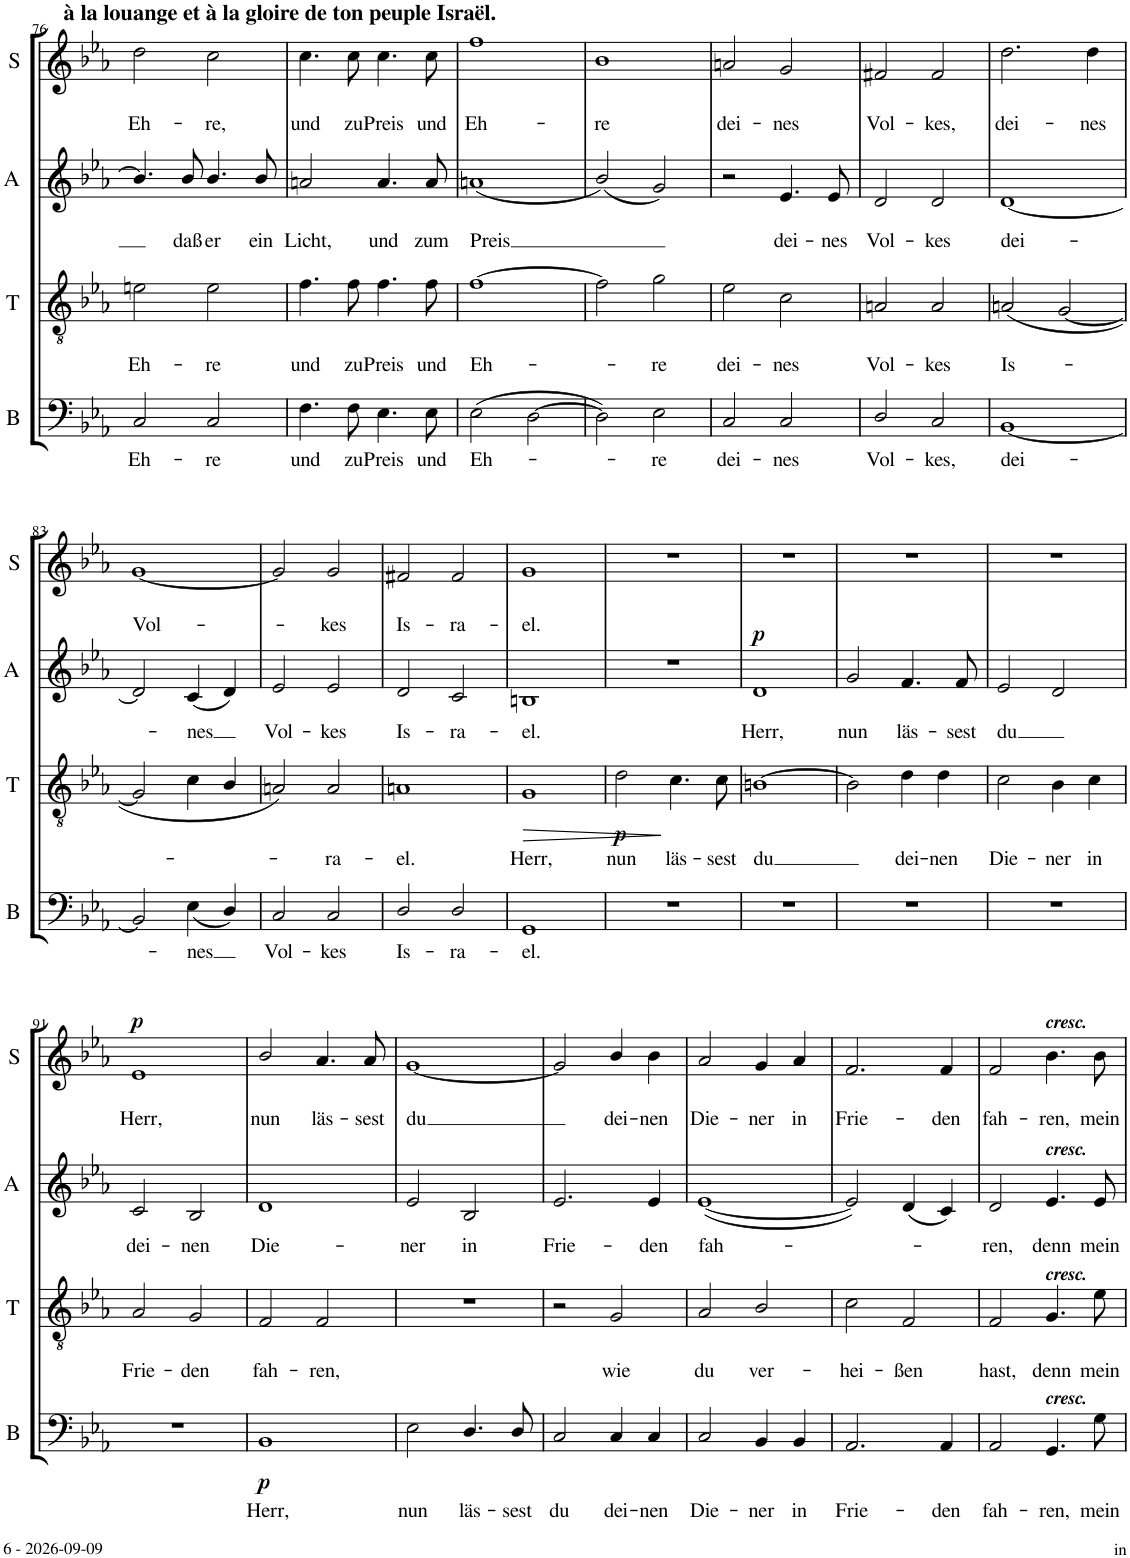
**kern	**text	**dynam	**kern	**text	**text	**dynam	**kern	**text	**text	**dynam	**kern	**text	**text	**dynam
*part4	*part4	*part4	*part3	*part3	*part3	*part3	*part2	*part2	*part2	*part2	*part1	*part1	*part1	*part1
*staff4	*staff4	*staff4	*staff3	*staff3	*staff3	*staff3	*staff2	*staff2	*staff2	*staff2	*staff1	*staff1	*staff1	*staff1
*I"Bass	*	*	*I"Tenor	*	*	*	*I"Alto	*	*	*	*I"Soprano	*	*	*
*I'B	*	*	*I'T	*	*	*	*I'A	*	*	*	*I'S	*	*	*
!!LO:PB:g=z
*clefF4	*	*	*clefGv2	*	*	*	*clefG2	*	*	*	*clefG2	*	*	*
*k[b-e-a-]	*	*	*k[b-e-a-]	*	*	*	*k[b-e-a-]	*	*	*	*k[b-e-a-]	*	*	*
*E-:	*	*	*E-:	*	*	*	*E-:	*	*	*	*E-:	*	*	*
*M2/2	*	*	*M2/2	*	*	*	*M2/2	*	*	*	*M2/2	*	*	*
=76	=76	=76	=76	=76	=76	=76	=76	=76	=76	=76	=76	=76	=76	=76
!	!LO:LY:b	!	!	!	!LO:LY:b	!	!	!	!	!	!	!	!LO:LY:b	!
2C/	Eh-	.	2en\	.	Eh-	.	4.b-/]	.	.	.	2dd\	.	Eh-	.
!	!	!	!	!	!	!	!	!	!LO:LY:b	!	!	!	!	!
.	.	.	.	.	.	.	8b-/	.	daß	.	.	.	.	.
!	!LO:LY:b	!	!	!	!LO:LY:b	!	!	!	!LO:LY:b	!	!	!	!LO:LY:b	!
2C/	-re	.	2e\	.	-re	.	4.b-/	.	er	.	2cc\	.	-re,	.
!	!	!	!	!	!	!	!	!	!LO:LY:b	!	!	!	!	!
.	.	.	.	.	.	.	8b-/	.	ein	.	.	.	.	.
=77	=77	=77	=77	=77	=77	=77	=77	=77	=77	=77	=77	=77	=77	=77
!	!	!	!	!	!	!	!	!	!	!	!LO:TX:a:B:t=à la louange et à la gloire de ton peuple Israël.	!	!	!
!	!LO:LY:b	!	!	!	!LO:LY:b	!	!	!	!LO:LY:b	!	!	!	!LO:LY:b	!
4.F\	und	.	4.f\	.	und	.	2an/	.	Licht,	.	4.cc\	.	und	.
!	!LO:LY:b	!	!	!	!LO:LY:b	!	!	!	!	!	!	!	!LO:LY:b	!
8F\	zu	.	8f\	.	zu	.	.	.	.	.	8cc\	.	zu	.
!	!LO:LY:b	!	!	!	!LO:LY:b	!	!	!	!LO:LY:b	!	!	!	!LO:LY:b	!
4.E-\	Preis	.	4.f\	.	Preis	.	4.a/	.	und	.	4.cc\	.	Preis	.
!	!LO:LY:b	!	!	!	!LO:LY:b	!	!	!	!LO:LY:b	!	!	!	!LO:LY:b	!
8E-\	und	.	8f\	.	und	.	8a/	.	zum	.	8cc\	.	und	.
=78	=78	=78	=78	=78	=78	=78	=78	=78	=78	=78	=78	=78	=78	=78
!	!LO:LY:b	!	!	!	!LO:LY:b	!	!	!	!LO:LY:b	!	!	!	!LO:LY:b	!
(>2E-\	Eh-	.	[1f	.	Eh-	.	(1an	.	Preis	.	1ff	.	Eh-	.
[2D\	.	.	.	.	.	.	.	.	.	.	.	.	.	.
=79	=79	=79	=79	=79	=79	=79	=79	=79	=79	=79	=79	=79	=79	=79
!	!	!	!	!	!	!	!	!	!	!	!	!	!LO:LY:b	!
2D\])	.	.	2f\]	.	.	.	(<2b-/)	.	.	.	1b-	.	-re	.
!	!LO:LY:b	!	!	!	!LO:LY:b	!	!	!	!	!	!	!	!	!
2E-\	-re	.	2g\	.	-re	.	2g/)	.	.	.	.	.	.	.
=80	=80	=80	=80	=80	=80	=80	=80	=80	=80	=80	=80	=80	=80	=80
!	!LO:LY:b	!	!	!	!LO:LY:b	!	!	!	!	!	!	!	!LO:LY:b	!
2C/	dei-	.	2e-\	.	dei-	.	2r	.	.	.	2an/	.	dei-	.
!	!LO:LY:b	!	!	!	!LO:LY:b	!	!	!	!LO:LY:b	!	!	!	!LO:LY:b	!
2C/	-nes	.	2c\	.	-nes	.	4.e-/	.	dei-	.	2g/	.	-nes	.
!	!	!	!	!	!	!	!	!	!LO:LY:b	!	!	!	!	!
.	.	.	.	.	.	.	8e-/	.	-nes	.	.	.	.	.
=81	=81	=81	=81	=81	=81	=81	=81	=81	=81	=81	=81	=81	=81	=81
!	!LO:LY:b	!	!	!	!LO:LY:b	!	!	!	!LO:LY:b	!	!	!	!LO:LY:b	!
2D/	Vol-	.	2An/	.	Vol-	.	2d/	.	Vol-	.	2f#X/	.	Vol-	.
!	!LO:LY:b	!	!	!	!LO:LY:b	!	!	!	!LO:LY:b	!	!	!	!LO:LY:b	!
2C/	-kes,	.	2A/	.	-kes	.	2d/	.	-kes	.	2f#/	.	-kes,	.
=82	=82	=82	=82	=82	=82	=82	=82	=82	=82	=82	=82	=82	=82	=82
!	!LO:LY:b	!	!	!	!LO:LY:b	!	!	!	!LO:LY:b	!	!	!	!LO:LY:b	!
[1BB-	dei-	.	(<2An/	.	Is-	.	[1d	.	dei-	.	2.dd\	.	dei-	.
.	.	.	[2G/	.	.	.	.	.	.	.	.	.	.	.
!	!	!	!	!	!	!	!	!	!	!	!	!	!LO:LY:b	!
.	.	.	.	.	.	.	.	.	.	.	4dd\	.	-nes	.
!!LO:LB:g=z
=83	=83	=83	=83	=83	=83	=83	=83	=83	=83	=83	=83	=83	=83	=83
!	!	!	!	!	!	!	!	!	!	!	!	!	!LO:LY:b	!
2BB-/]	.	.	2G/]	.	.	.	2d/]	.	.	.	[1g	.	Vol-	.
!	!LO:LY:b	!	!	!	!	!	!	!	!LO:LY:b	!	!	!	!	!
(<4E-\	-nes	.	4c\	.	.	.	(<4c/	.	-nes	.	.	.	.	.
4D/)	.	.	4B-/	.	.	.	4d/)	.	.	.	.	.	.	.
=84	=84	=84	=84	=84	=84	=84	=84	=84	=84	=84	=84	=84	=84	=84
!	!LO:LY:b	!	!	!	!	!	!	!	!LO:LY:b	!	!	!	!	!
2C/	Vol-	.	2An/)	.	.	.	2e-/	.	Vol-	.	2g/]	.	.	.
!	!LO:LY:b	!	!	!	!LO:LY:b	!	!	!	!LO:LY:b	!	!	!	!LO:LY:b	!
2C/	-kes	.	2A/	.	-ra-	.	2e-/	.	-kes	.	2g/	.	-kes	.
=85	=85	=85	=85	=85	=85	=85	=85	=85	=85	=85	=85	=85	=85	=85
!	!LO:LY:b	!	!	!	!LO:LY:b	!	!	!	!LO:LY:b	!	!	!	!LO:LY:b	!
2D/	Is-	.	1An	.	-el.	.	2d/	.	Is-	.	2f#X/	.	Is-	.
!	!LO:LY:b	!	!	!	!	!	!	!	!LO:LY:b	!	!	!	!LO:LY:b	!
2D/	-ra-	.	.	.	.	.	2c/	.	-ra-	.	2f#/	.	-ra-	.
=86	=86	=86	=86	=86	=86	=86	=86	=86	=86	=86	=86	=86	=86	=86
!	!LO:LY:b	!	!	!	!LO:LY:b	!LO:HP:b	!	!	!LO:LY:b	!	!	!	!LO:LY:b	!
1GG	-el.	.	1G	.	Herr,	>	1Bn	.	-el.	.	1g	.	-el.	.
=87	=87	=87	=87	=87	=87	=87	=87	=87	=87	=87	=87	=87	=87	=87
!	!	!	!	!	!LO:LY:b	!LO:DY:b	!	!	!	!	!	!	!	!
1r	.	.	2d\	.	nun	p	1r	.	.	.	1r	.	.	.
!	!	!	!	!	!LO:LY:b	!	!	!	!	!	!	!	!	!
.	.	.	4.c\	.	läs-	]	.	.	.	.	.	.	.	.
!	!	!	!	!	!LO:LY:b	!	!	!	!	!	!	!	!	!
.	.	.	8c\	.	-sest	.	.	.	.	.	.	.	.	.
=88	=88	=88	=88	=88	=88	=88	=88	=88	=88	=88	=88	=88	=88	=88
!	!	!	!	!	!LO:LY:b	!	!	!	!LO:LY:b	!LO:DY:a	!	!	!	!
1r	.	.	[1Bn	.	du	.	1d	.	Herr,	p	1r	.	.	.
=89	=89	=89	=89	=89	=89	=89	=89	=89	=89	=89	=89	=89	=89	=89
!	!	!	!	!	!	!	!	!	!LO:LY:b	!	!	!	!	!
1r	.	.	2B\]	.	.	.	2g/	.	nun	.	1r	.	.	.
!	!	!	!	!	!LO:LY:b	!	!	!	!LO:LY:b	!	!	!	!	!
.	.	.	4d\	.	dei-	.	4.f/	.	läs-	.	.	.	.	.
!	!	!	!	!	!LO:LY:b	!	!	!	!	!	!	!	!	!
.	.	.	4d\	.	-nen	.	.	.	.	.	.	.	.	.
!	!	!	!	!	!	!	!	!	!LO:LY:b	!	!	!	!	!
.	.	.	.	.	.	.	8f/	.	-sest	.	.	.	.	.
=90	=90	=90	=90	=90	=90	=90	=90	=90	=90	=90	=90	=90	=90	=90
!	!	!	!	!	!LO:LY:b	!	!	!	!LO:LY:b	!	!	!	!	!
1r	.	.	2c\	.	Die-	.	2e-/	.	du	.	1r	.	.	.
!	!	!	!	!	!LO:LY:b	!	!	!	!	!	!	!	!	!
.	.	.	4B-\	.	-ner	.	2d/	.	.	.	.	.	.	.
!	!	!	!	!	!LO:LY:b	!	!	!	!	!	!	!	!	!
.	.	.	4c\	.	in	.	.	.	.	.	.	.	.	.
!!LO:LB:g=z
=91	=91	=91	=91	=91	=91	=91	=91	=91	=91	=91	=91	=91	=91	=91
!	!	!	!	!	!LO:LY:b	!	!	!	!LO:LY:b	!	!	!	!LO:LY:b	!LO:DY:a
1r	.	.	2A-/	.	Frie-	.	2c/	.	dei-	.	1e-	.	Herr,	p
!	!	!	!	!	!LO:LY:b	!	!	!	!LO:LY:b	!	!	!	!	!
.	.	.	2G/	.	-den	.	2B-/	.	-nen	.	.	.	.	.
=92	=92	=92	=92	=92	=92	=92	=92	=92	=92	=92	=92	=92	=92	=92
!	!LO:LY:b	!LO:DY:b	!	!	!LO:LY:b	!	!	!	!LO:LY:b	!	!	!	!LO:LY:b	!
1BB-	Herr,	p	2F/	.	fah-	.	1d	.	Die-	.	2b-/	.	nun	.
!	!	!	!	!	!LO:LY:b	!	!	!	!	!	!	!	!LO:LY:b	!
.	.	.	2F/	.	-ren,	.	.	.	.	.	4.a-/	.	läs-	.
!	!	!	!	!	!	!	!	!	!	!	!	!	!LO:LY:b	!
.	.	.	.	.	.	.	.	.	.	.	8a-/	.	-sest	.
=93	=93	=93	=93	=93	=93	=93	=93	=93	=93	=93	=93	=93	=93	=93
!	!LO:LY:b	!	!	!	!	!	!	!	!LO:LY:b	!	!	!	!LO:LY:b	!
2E-\	nun	.	1r	.	.	.	2e-/	.	-ner	.	[1g	.	du	.
!	!LO:LY:b	!	!	!	!	!	!	!	!LO:LY:b	!	!	!	!	!
4.D/	läs-	.	.	.	.	.	2B-/	.	in	.	.	.	.	.
!	!LO:LY:b	!	!	!	!	!	!	!	!	!	!	!	!	!
8D/	-sest	.	.	.	.	.	.	.	.	.	.	.	.	.
=94	=94	=94	=94	=94	=94	=94	=94	=94	=94	=94	=94	=94	=94	=94
!	!LO:LY:b	!	!	!	!	!	!	!	!LO:LY:b	!	!	!	!	!
2C/	du	.	2r	.	.	.	2.e-/	.	Frie-	.	2g/]	.	.	.
!	!LO:LY:b	!	!	!	!LO:LY:b	!	!	!	!	!	!	!	!LO:LY:b	!
4C/	dei-	.	2G/	.	wie	.	.	.	.	.	4b-/	.	dei-	.
!	!LO:LY:b	!	!	!	!	!	!	!	!LO:LY:b	!	!	!	!LO:LY:b	!
4C/	-nen	.	.	.	.	.	4e-/	.	-den	.	4b-\	.	-nen	.
=95	=95	=95	=95	=95	=95	=95	=95	=95	=95	=95	=95	=95	=95	=95
!	!LO:LY:b	!	!	!	!LO:LY:b	!	!	!	!LO:LY:b	!	!	!	!LO:LY:b	!
2C/	Die-	.	2A-/	.	du	.	([1e-	.	fah-	.	2a-/	.	Die-	.
!	!LO:LY:b	!	!	!	!LO:LY:b	!	!	!	!	!	!	!	!LO:LY:b	!
4BB-/	-ner	.	2B-/	.	ver-	.	.	.	.	.	4g/	.	-ner	.
!	!LO:LY:b	!	!	!	!	!	!	!	!	!	!	!	!LO:LY:b	!
4BB-/	in	.	.	.	.	.	.	.	.	.	4a-/	.	in	.
=96	=96	=96	=96	=96	=96	=96	=96	=96	=96	=96	=96	=96	=96	=96
!	!LO:LY:b	!	!	!	!LO:LY:b	!	!	!	!	!	!	!	!LO:LY:b	!
2.AA-/	Frie-	.	2c\	.	-hei-	.	2e-/])	.	.	.	2.f/	.	Frie-	.
!	!	!	!	!	!LO:LY:b	!	!	!	!	!	!	!	!	!
.	.	.	2F/	.	-ßen	.	(<4d/	.	.	.	.	.	.	.
!	!LO:LY:b	!	!	!	!	!	!	!	!	!	!	!	!LO:LY:b	!
4AA-/	-den	.	.	.	.	.	4c/)	.	.	.	4f/	.	-den	.
=97	=97	=97	=97	=97	=97	=97	=97	=97	=97	=97	=97	=97	=97	=97
!	!LO:LY:b	!	!	!	!LO:LY:b	!	!	!	!LO:LY:b	!	!	!	!LO:LY:b	!
2AA-/	fah-	.	2F/	.	hast,	.	2d/	.	-ren,	.	2f/	.	fah-	.
!	!	!	!	!	!	!	!	!	!	!	!LO:TX:a:Bi:t=cresc.	!	!	!
!	!	!	!	!	!	!	!LO:TX:a:Bi:t=cresc.	!	!	!	!	!	!	!
!	!	!	!LO:TX:a:Bi:t=cresc.	!	!	!	!	!	!	!	!	!	!	!
!LO:TX:a:Bi:t=cresc.	!	!	!	!	!	!	!	!	!	!	!	!	!	!
!	!LO:LY:b	!	!	!	!LO:LY:b	!	!	!	!LO:LY:b	!	!	!	!LO:LY:b	!
4.GG/	-ren,	.	4.G/	.	denn	.	4.e-/	.	denn	.	4.b-\	.	-ren,	.
!	!LO:LY:b	!	!	!	!LO:LY:b	!	!	!	!LO:LY:b	!	!	!	!LO:LY:b	!
8G\	mein	.	8e-\	.	mein	.	8e-/	.	mein	.	8b-\	.	mein	.
=	=	=	=	=	=	=	=	=	=	=	=	=	=	=
*-	*-	*-	*-	*-	*-	*-	*-	*-	*-	*-	*-	*-	*-	*-
